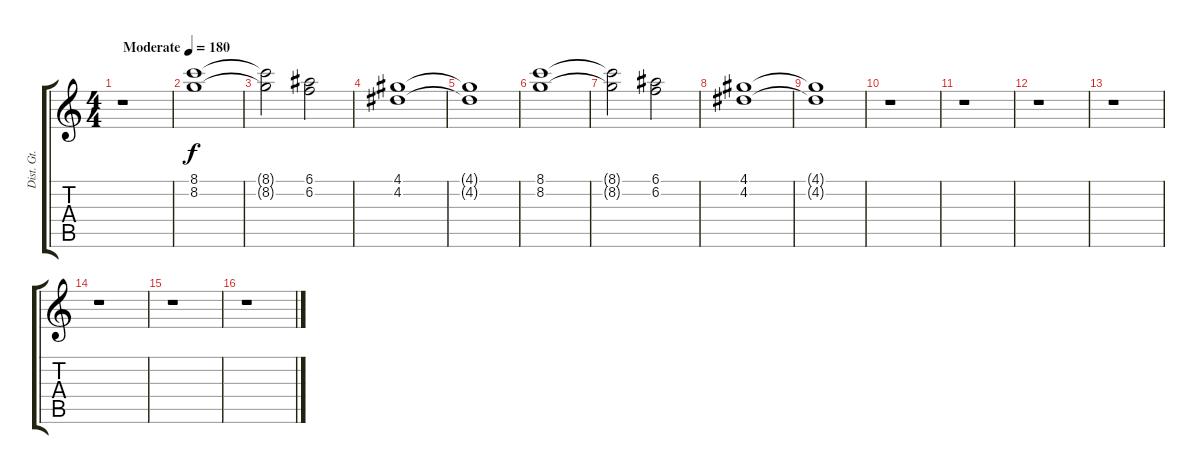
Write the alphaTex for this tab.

\track ("Dist. Gt." "Dist. Gt.") {instrument distortionguitar}
\staff {score tabs}
\tuning (E4 B3 G3 D3 A2 E2) {hide}
\ts (4 4)
\tempo (180 "Moderate")
\clef g2
\ks c
r.1{dy f instrument distortionguitar} |
(8.1 8.2).1 |
(8.1{t} 8.2{t}).2 (6.1 6.2).2 |
(4.1 4.2).1 |
(4.1{t} 4.2{t}).1 |
(8.1 8.2).1 |
(8.1{t} 8.2{t}).2 (6.1 6.2).2 |
(4.1 4.2).1 |
(4.1{t} 4.2{t}).1 |
r.1 |
r.1 |
r.1 |
r.1 |
r.1 |
r.1 |
r.1
